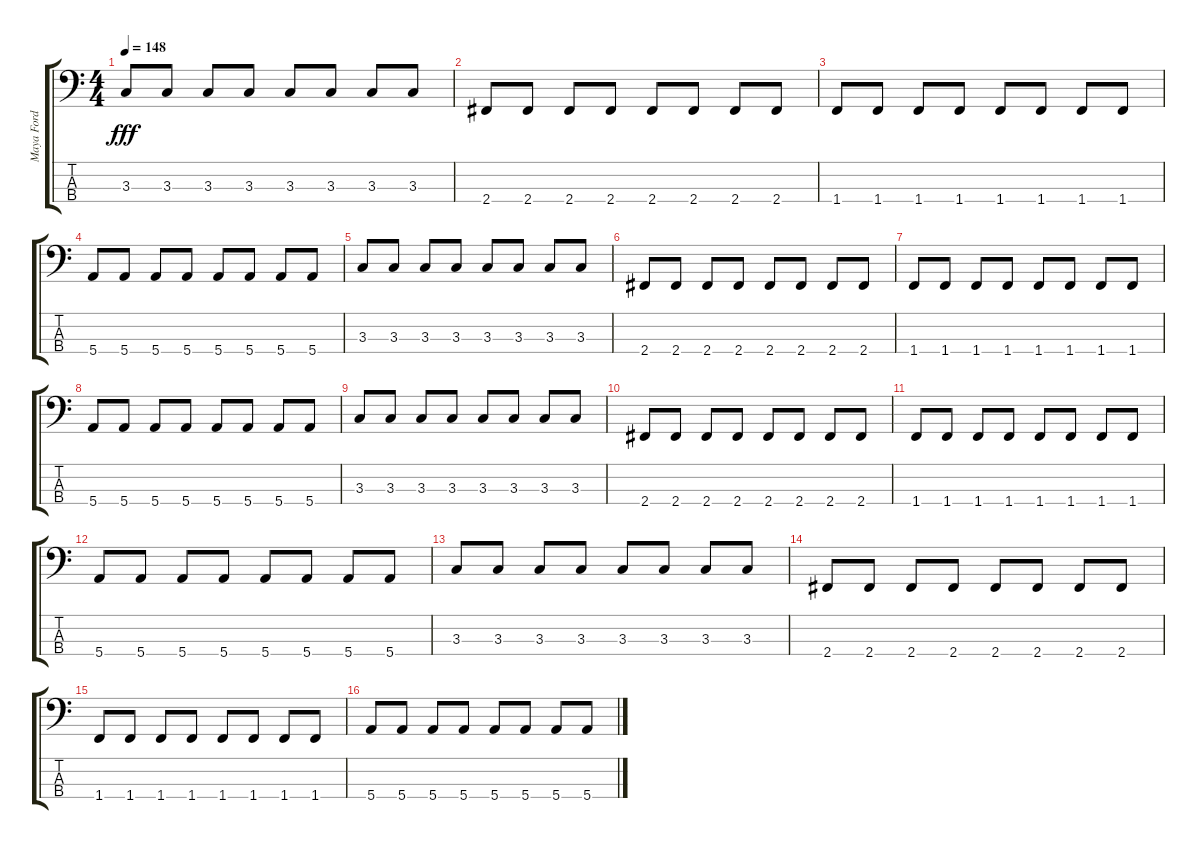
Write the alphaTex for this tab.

\track ("Maya Ford" "Maya Ford") {instrument electricbassfinger}
\staff {score tabs}
\tuning (G2 D2 A1 E1) {hide}
\ts (4 4)
\tempo 148
\clef f4
\ks c
3.3.8{dy fff} 3.3.8 3.3.8 3.3.8 3.3.8 3.3.8 3.3.8 3.3.8 |
2.4.8 2.4.8 2.4.8 2.4.8 2.4.8 2.4.8 2.4.8 2.4.8 |
1.4.8 1.4.8 1.4.8 1.4.8 1.4.8 1.4.8 1.4.8 1.4.8 |
5.4.8 5.4.8 5.4.8 5.4.8 5.4.8 5.4.8 5.4.8 5.4.8 |
3.3.8 3.3.8 3.3.8 3.3.8 3.3.8 3.3.8 3.3.8 3.3.8 |
2.4.8 2.4.8 2.4.8 2.4.8 2.4.8 2.4.8 2.4.8 2.4.8 |
1.4.8 1.4.8 1.4.8 1.4.8 1.4.8 1.4.8 1.4.8 1.4.8 |
5.4.8 5.4.8 5.4.8 5.4.8 5.4.8 5.4.8 5.4.8 5.4.8 |
3.3.8 3.3.8 3.3.8 3.3.8 3.3.8 3.3.8 3.3.8 3.3.8 |
2.4.8 2.4.8 2.4.8 2.4.8 2.4.8 2.4.8 2.4.8 2.4.8 |
1.4.8 1.4.8 1.4.8 1.4.8 1.4.8 1.4.8 1.4.8 1.4.8 |
5.4.8 5.4.8 5.4.8 5.4.8 5.4.8 5.4.8 5.4.8 5.4.8 |
3.3.8 3.3.8 3.3.8 3.3.8 3.3.8 3.3.8 3.3.8 3.3.8 |
2.4.8 2.4.8 2.4.8 2.4.8 2.4.8 2.4.8 2.4.8 2.4.8 |
1.4.8 1.4.8 1.4.8 1.4.8 1.4.8 1.4.8 1.4.8 1.4.8 |
5.4.8 5.4.8 5.4.8 5.4.8 5.4.8 5.4.8 5.4.8 5.4.8
